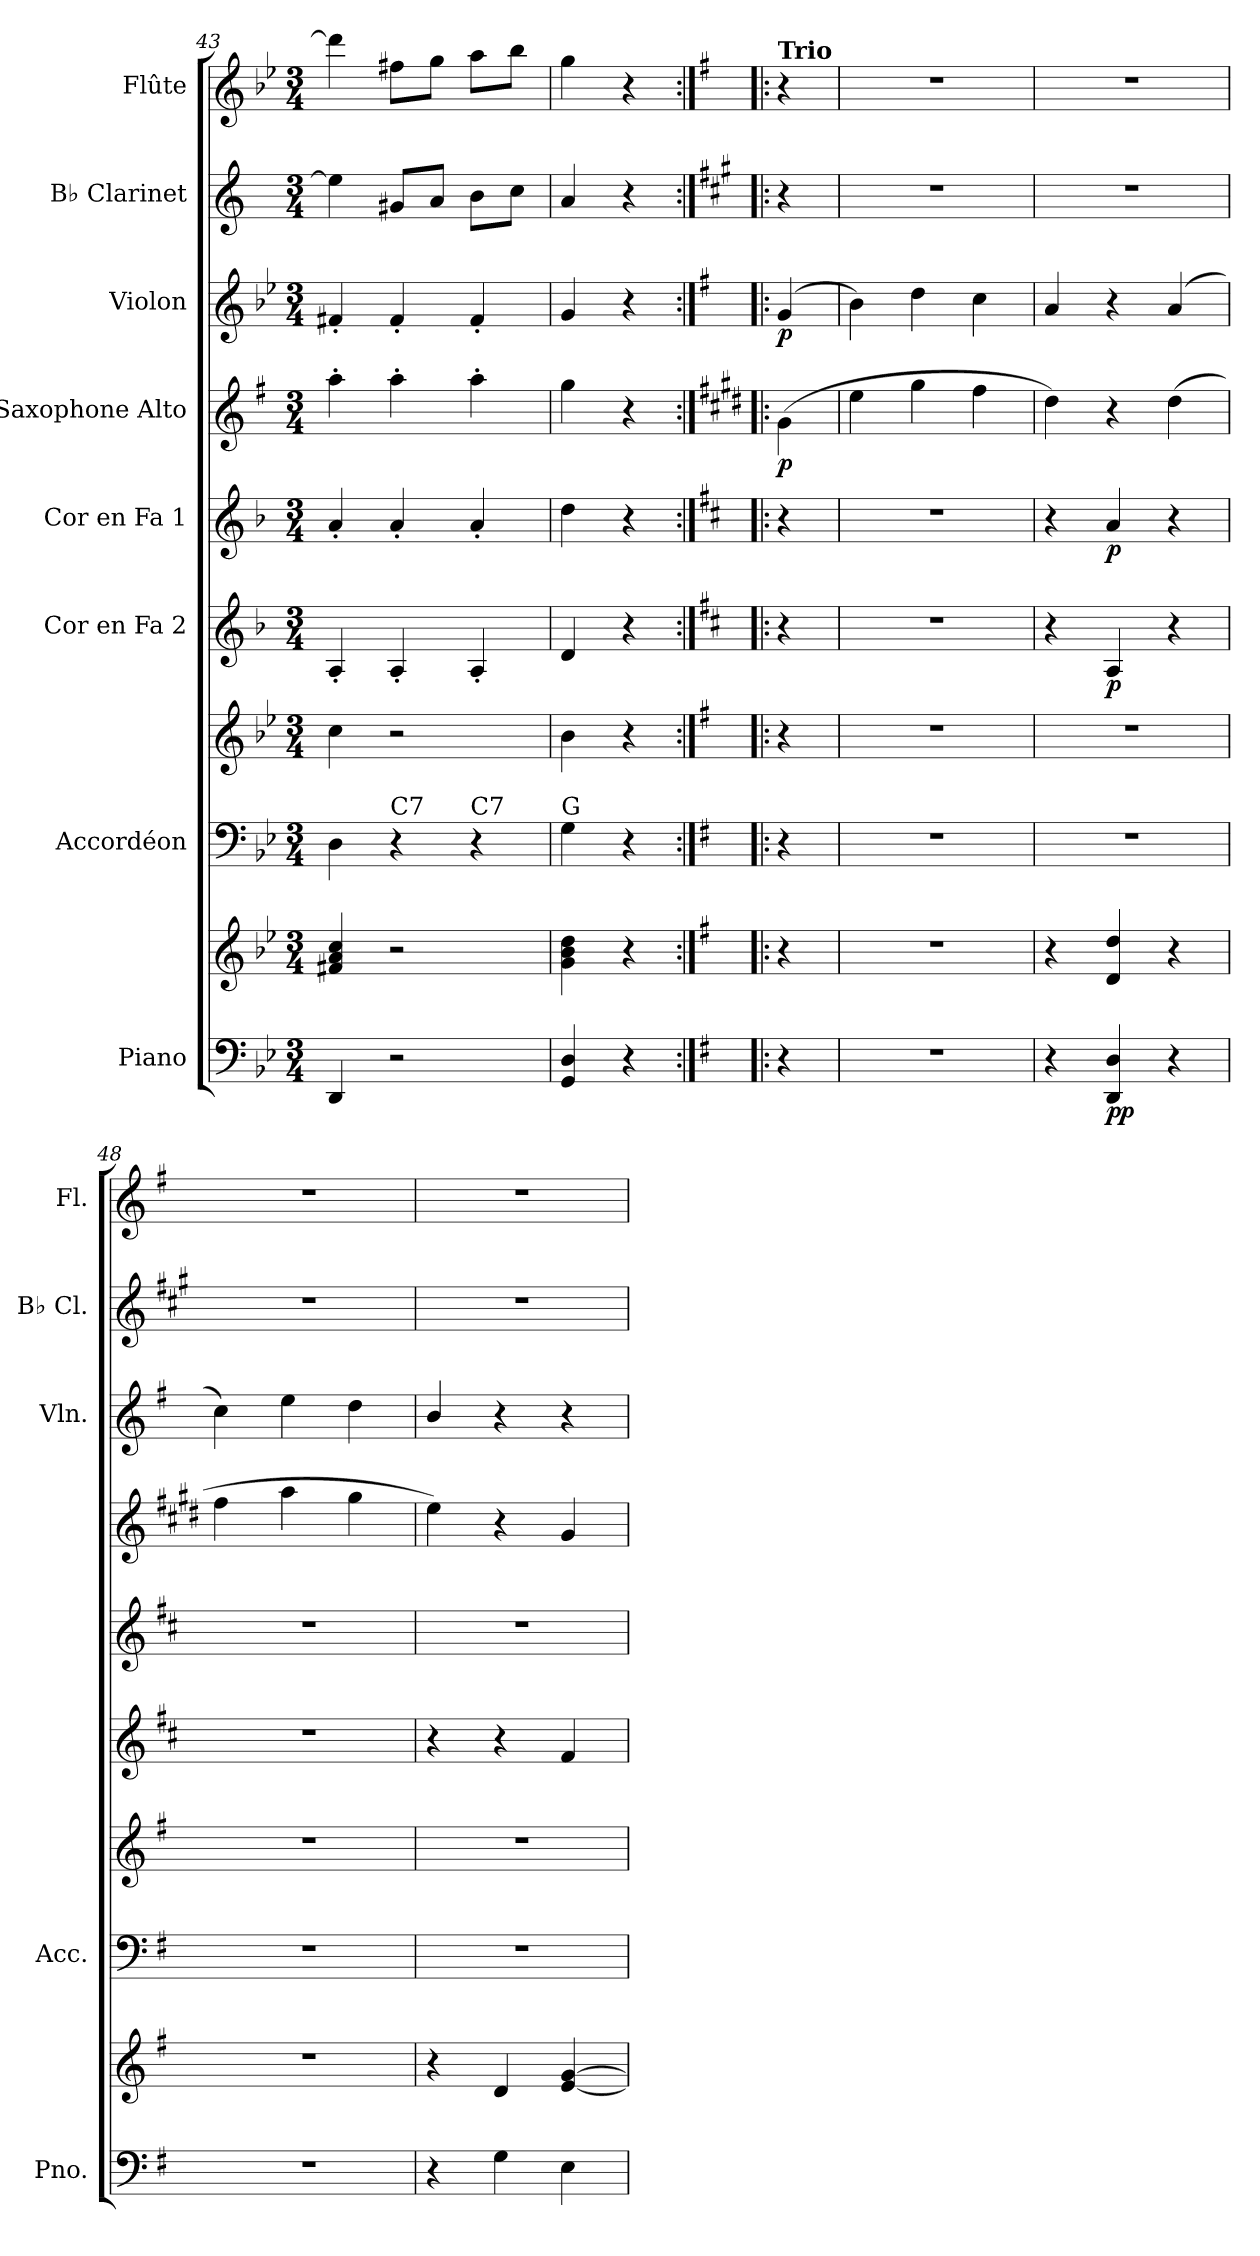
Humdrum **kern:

**kern	**kern	**dynam	**kern	**kern	**kern	**dynam	**kern	**dynam	**kern	**dynam	**kern	**dynam	**kern	**kern
*part8	*part8	*part8	*part7	*part7	*part6	*part6	*part5	*part5	*part4	*part4	*part3	*part3	*part2	*part1
*staff10	*staff9	*staff9/10	*staff8	*staff7	*staff6	*staff6	*staff5	*staff5	*staff4	*staff4	*staff3	*staff3	*staff2	*staff1
*I"Piano	*	*	*I"Accordéon	*	*I"Cor en Fa 2	*	*I"Cor en Fa 1	*	*I"Saxophone Alto	*	*I"Violon	*	*I"B♭ Clarinet	*I"Flûte
*I'Pno.	*	*	*I'Acc.	*	*	*	*	*	*	*	*I'Vln.	*	*I'B♭ Cl.	*I'Fl.
*clefF4	*clefG2	*	*clefF4	*clefG2	*clefG2	*	*clefG2	*	*clefG2	*	*clefG2	*	*clefG2	*clefG2
*	*	*	*	*	*ITrd4c7	*	*ITrd4c7	*	*ITrd5c9	*	*	*	*ITrd1c2	*
*k[b-e-]	*k[b-e-]	*	*k[b-e-]	*k[b-e-]	*k[b-e-]	*	*k[b-e-]	*	*k[b-e-]	*	*k[b-e-]	*	*k[b-e-]	*k[b-e-]
*M3/4	*M3/4	*	*M3/4	*M3/4	*M3/4	*	*M3/4	*	*M3/4	*	*M3/4	*	*M3/4	*M3/4
=43	=43	=43	=43	=43	=43	=43	=43	=43	=43	=43	=43	=43	=43	=43
4DD/	4f#X/ 4a/ 4cc/	.	4D\	4cc\	4D'/	.	4d'/	.	4cc'\	.	4f#X'/	.	4dd\]	4ddd\]
!	!	!	!LO:TX:a:t=C7	!	!	!	!	!	!	!	!	!	!	!
2r	2r	.	4r	2r	4D'/	.	4d'/	.	4cc'\	.	4f#'/	.	8f#X/L	8ff#X\L
.	.	.	.	.	.	.	.	.	.	.	.	.	8g/J	8gg\J
!	!	!	!LO:TX:a:t=C7	!	!	!	!	!	!	!	!	!	!	!
.	.	.	4r	.	4D'/	.	4d'/	.	4cc'\	.	4f#'/	.	8a\L	8aa\L
.	.	.	.	.	.	.	.	.	.	.	.	.	8b-\J	8bb-\J
=44	=44	=44	=44	=44	=44	=44	=44	=44	=44	=44	=44	=44	=44	=44
!	!	!	!LO:TX:a:t=G	!	!	!	!	!	!	!	!	!	!	!
4GG/ 4D/	4g\ 4b-\ 4dd\	.	4G\	4b-\	4G/	.	4g\	.	4b-\	.	4g/	.	4g/	4gg\
4r	4r	.	4r	4r	4r	.	4r	.	4r	.	4r	.	4r	4r
!!LO:PB:g=z
=45:|!|:	=45:|!|:	=45:|!|:	=45:|!|:	=45:|!|:	=45:|!|:	=45:|!|:	=45:|!|:	=45:|!|:	=45:|!|:	=45:|!|:	=45:|!|:	=45:|!|:	=45:|!|:	=45:|!|:
*k[f#]	*k[f#]	*	*k[f#]	*k[f#]	*k[f#]	*	*k[f#]	*	*k[f#]	*	*k[f#]	*	*k[f#]	*k[f#]
*	*	*	*	*	*	*	*	*	*	*	*	*	*	*MM130
!	!	!	!	!	!	!	!	!	!	!	!	!	!	!LO:TX:a:B:t=Trio
!	!	!	!	!	!	!	!	!	!	!LO:DY:b	!	!LO:DY:b	!	!
4r	4r	.	4r	4r	4r	.	4r	.	(4B\	p	(4g/	p	4r	4r
=46	=46	=46	=46	=46	=46	=46	=46	=46	=46	=46	=46	=46	=46	=46
2.r	2.r	.	2.r	2.r	2.r	.	2.r	.	4g\	.	4b\)	.	2.r	2.r
.	.	.	.	.	.	.	.	.	4b\	.	4dd\	.	.	.
.	.	.	.	.	.	.	.	.	4a\	.	4cc\	.	.	.
=47	=47	=47	=47	=47	=47	=47	=47	=47	=47	=47	=47	=47	=47	=47
4r	4r	.	2.r	2.r	4r	.	4r	.	4f#\)	.	4a/	.	2.r	2.r
!	!	!LO:DY:b=2	!	!	!	!	!	!	!	!	!	!	!	!
!	!	!LO:DY:n=1:b	!	!	!	!LO:DY:b	!	!LO:DY:b	!	!	!	!	!	!
4DD/ 4D/	4d/ 4dd/	p p	.	.	4D/	p	4d/	p	4r	.	4r	.	.	.
4r	4r	.	.	.	4r	.	4r	.	(4f#\	.	(4a/	.	.	.
=48	=48	=48	=48	=48	=48	=48	=48	=48	=48	=48	=48	=48	=48	=48
2.r	2.r	.	2.r	2.r	2.r	.	2.r	.	4a\	.	4cc\)	.	2.r	2.r
.	.	.	.	.	.	.	.	.	4cc\	.	4ee\	.	.	.
.	.	.	.	.	.	.	.	.	4b\	.	4dd\	.	.	.
=49	=49	=49	=49	=49	=49	=49	=49	=49	=49	=49	=49	=49	=49	=49
4r	4r	.	2.r	2.r	4r	.	2.r	.	4g\)	.	4b/	.	2.r	2.r
4G\	4d/	.	.	.	4r	.	.	.	4r	.	4r	.	.	.
4E\	[4e/ [4g/	.	.	.	4B/	.	.	.	4B/	.	4r	.	.	.
=	=	=	=	=	=	=	=	=	=	=	=	=	=	=
*-	*-	*-	*-	*-	*-	*-	*-	*-	*-	*-	*-	*-	*-	*-
